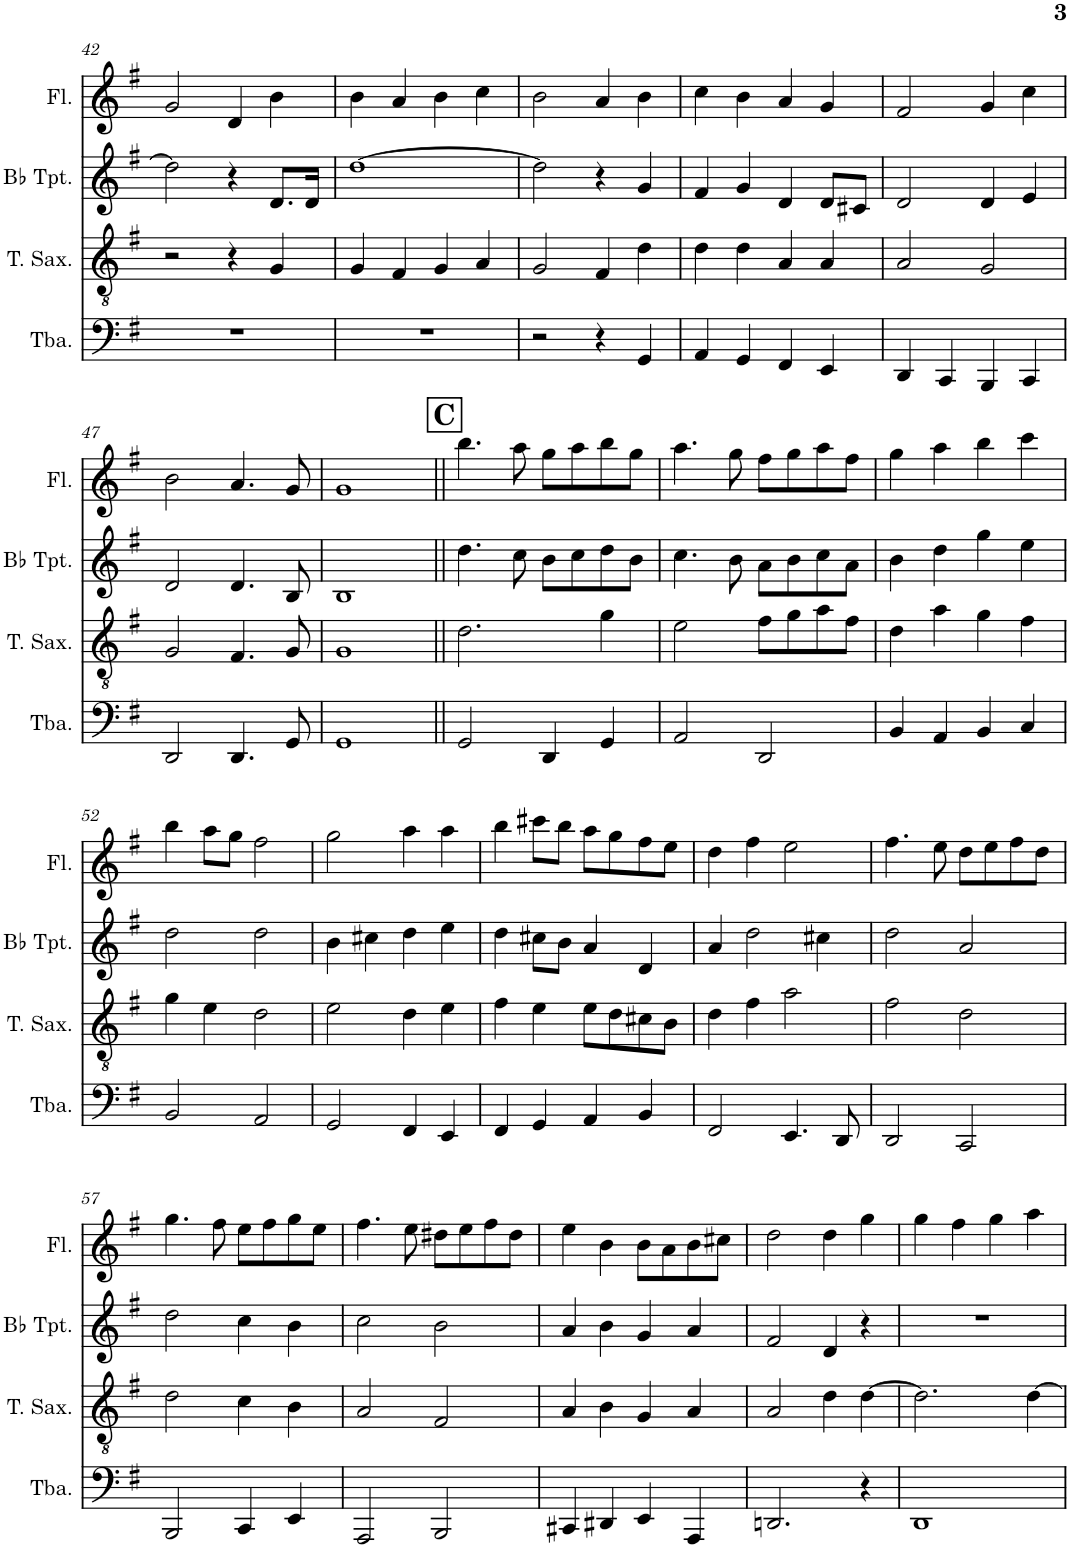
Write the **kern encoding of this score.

**kern	**kern	**kern	**kern
*part4	*part3	*part2	*part1
*staff4	*staff3	*staff2	*staff1
*I"Tuba	*I"Tenor Saxophone	*I"Bb Trumpet	*I"Flute
*I'Tba.	*I'T. Sax.	*I'Bb Tpt.	*I'Fl.
!!LO:PB:g=z
*clefF4	*clefGv2	*clefG2	*clefG2
*	*ITrd8c14	*ITrd1c2	*
*k[f#]	*k[f#]	*k[f#]	*k[f#]
*M4/4	*M4/4	*M4/4	*M4/4
=42	=42	=42	=42
1r	2r	2dd\]	2g/
.	4r	4r	4d/
.	4G/	8.d/L	4b\
.	.	16d/Jk	.
=43	=43	=43	=43
1r	4G/	[1dd	4b\
.	4F#/	.	4a/
.	4G/	.	4b\
.	4A/	.	4cc\
=44	=44	=44	=44
2r	2G/	2dd\]	2b\
4r	4F#/	4r	4a/
4GG/	4d\	4g/	4b\
=45	=45	=45	=45
4AA/	4d\	4f#/	4cc\
4GG/	4d\	4g/	4b\
4FF#/	4A/	4d/	4a/
4EE/	4A/	8d/L	4g/
.	.	8c#X/J	.
=46	=46	=46	=46
4DD/	2A/	2d/	2f#/
4CC/	.	.	.
4BBB/	2G/	4d/	4g/
4CC/	.	4e/	4cc\
!!LO:LB:g=z
=47	=47	=47	=47
2DD/	2G/	2d/	2b\
4.DD/	4.F#/	4.d/	4.a/
8GG/	8G/	8B/	8g/
=48	=48	=48	=48
1GG	1G	1B	1g
!!LO:REH:place=s1:a:B:cj:fs=14:t=C
=49||	=49||	=49||	=49||
2GG/	2.d\	4.dd\	4.bb\
.	.	8cc\	8aa\
4DD/	.	8b\L	8gg\L
.	.	8cc\	8aa\
4GG/	4g\	8dd\	8bb\
.	.	8b\J	8gg\J
=50	=50	=50	=50
2AA/	2e\	4.cc\	4.aa\
.	.	8b\	8gg\
2DD/	8f#\L	8a\L	8ff#\L
.	8g\	8b\	8gg\
.	8a\	8cc\	8aa\
.	8f#\J	8a\J	8ff#\J
=51	=51	=51	=51
4BB/	4d\	4b\	4gg\
4AA/	4a\	4dd\	4aa\
4BB/	4g\	4gg\	4bb\
4C/	4f#\	4ee\	4ccc\
!!LO:LB:g=z
=52	=52	=52	=52
2BB/	4g\	2dd\	4bb\
.	4e\	.	8aa\L
.	.	.	8gg\J
2AA/	2d\	2dd\	2ff#\
=53	=53	=53	=53
2GG/	2e\	4b\	2gg\
.	.	4cc#X\	.
4FF#/	4d\	4dd\	4aa\
4EE/	4e\	4ee\	4aa\
=54	=54	=54	=54
4FF#/	4f#\	4dd\	4bb\
4GG/	4e\	8cc#X\L	8ccc#X\L
.	.	8b\J	8bb\J
4AA/	8e\L	4a/	8aa\L
.	8d\	.	8gg\
4BB/	8c#X\	4d/	8ff#\
.	8B\J	.	8ee\J
=55	=55	=55	=55
2FF#/	4d\	4a/	4dd\
.	4f#\	2dd\	4ff#\
4.EE/	2a\	.	2ee\
.	.	4cc#X\	.
8DD/	.	.	.
=56	=56	=56	=56
2DD/	2f#\	2dd\	4.ff#\
.	.	.	8ee\
2CC/	2d\	2a/	8dd\L
.	.	.	8ee\
.	.	.	8ff#\
.	.	.	8dd\J
!!LO:LB:g=z
=57	=57	=57	=57
2BBB/	2d\	2dd\	4.gg\
.	.	.	8ff#\
4CC/	4c\	4cc\	8ee\L
.	.	.	8ff#\
4EE/	4B\	4b\	8gg\
.	.	.	8ee\J
=58	=58	=58	=58
2AAA/	2A/	2cc\	4.ff#\
.	.	.	8ee\
2BBB/	2F#/	2b\	8dd#X\L
.	.	.	8ee\
.	.	.	8ff#\
.	.	.	8dd#\J
=59	=59	=59	=59
4CC#X/	4A/	4a/	4ee\
4DD#X/	4B\	4b\	4b\
4EE/	4G/	4g/	8b\L
.	.	.	8a\
4AAA/	4A/	4a/	8b\
.	.	.	8cc#X\J
=60	=60	=60	=60
2.DDn/	2A/	2f#/	2dd\
.	4d\	4d/	4dd\
4r	[4d\	4r	4gg\
=61	=61	=61	=61
1DD	2.d\]	1r	4gg\
.	.	.	4ff#\
.	.	.	4gg\
.	[4d\	.	4aa\
=	=	=	=
*-	*-	*-	*-
